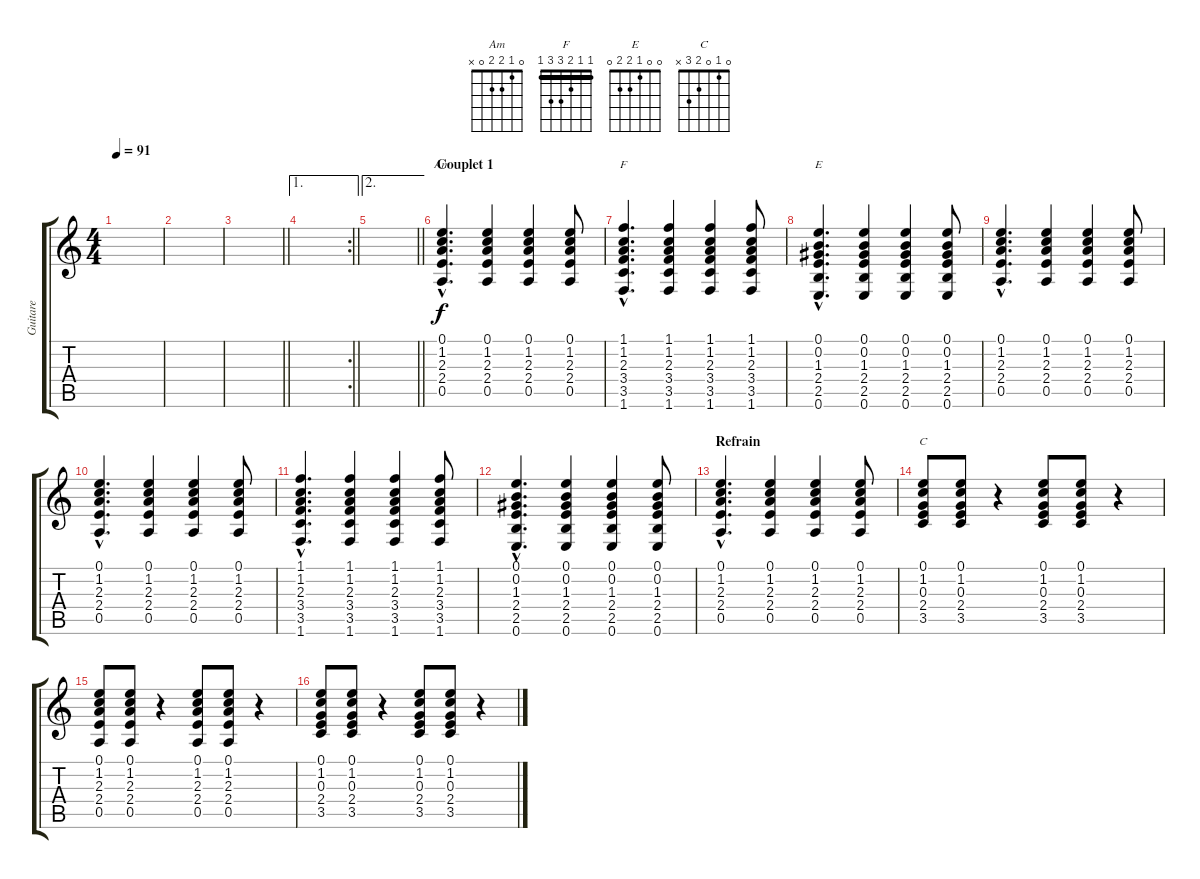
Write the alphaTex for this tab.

\track ("Guitare" "Guitare") {instrument acousticguitarnylon}
\staff {score tabs}
\tuning (E4 B3 G3 D3 A2 E2) {hide}
\chord ("Am" 0 1 2 2 0 x)
\chord ("F" 1 1 2 3 3 1) {barre 1}
\chord ("E" 0 0 1 2 2 0)
\chord ("C" 0 1 0 2 3 x)
\ts (4 4)
\tempo 91
\clef g2
\ks c
|
|
\barLineRight lightlight
|
\ae 1
\rc 2
\barLineRight lightlight
|
\ae 2
\barLineRight lightlight
|
\section ("" "Couplet 1")
(0.1{hac} 1.2{hac} 2.3{hac} 2.4{hac} 0.5{hac}).4{d ch "Am"} (0.1 1.2 2.3 2.4 0.5).4 (0.1 1.2 2.3 2.4 0.5).4 (0.1 1.2 2.3 2.4 0.5).8 |
(1.1{hac} 1.2{hac} 2.3{hac} 3.4{hac} 3.5{hac} 1.6{hac}).4{d ch "F"} (1.1 1.2 2.3 3.4 3.5 1.6).4 (1.1 1.2 2.3 3.4 3.5 1.6).4 (1.1 1.2 2.3 3.4 3.5 1.6).8 |
(0.1{hac} 0.2{hac} 1.3{hac} 2.4{hac} 2.5{hac} 0.6{hac}).4{d ch "E"} (0.1 0.2 1.3 2.4 2.5 0.6).4 (0.1 0.2 1.3 2.4 2.5 0.6).4 (0.1 0.2 1.3 2.4 2.5 0.6).8 |
(0.1{hac} 1.2{hac} 2.3{hac} 2.4{hac} 0.5{hac}).4{d} (0.1 1.2 2.3 2.4 0.5).4 (0.1 1.2 2.3 2.4 0.5).4 (0.1 1.2 2.3 2.4 0.5).8 |
(0.1{hac} 1.2{hac} 2.3{hac} 2.4{hac} 0.5{hac}).4{d} (0.1 1.2 2.3 2.4 0.5).4 (0.1 1.2 2.3 2.4 0.5).4 (0.1 1.2 2.3 2.4 0.5).8 |
(1.1{hac} 1.2{hac} 2.3{hac} 3.4{hac} 3.5{hac} 1.6{hac}).4{d} (1.1 1.2 2.3 3.4 3.5 1.6).4 (1.1 1.2 2.3 3.4 3.5 1.6).4 (1.1 1.2 2.3 3.4 3.5 1.6).8 |
(0.1{hac} 0.2{hac} 1.3{hac} 2.4{hac} 2.5{hac} 0.6{hac}).4{d} (0.1 0.2 1.3 2.4 2.5 0.6).4 (0.1 0.2 1.3 2.4 2.5 0.6).4 (0.1 0.2 1.3 2.4 2.5 0.6).8 |
\section ("" "Refrain")
(0.1{hac} 1.2{hac} 2.3{hac} 2.4{hac} 0.5{hac}).4{d} (0.1 1.2 2.3 2.4 0.5).4 (0.1 1.2 2.3 2.4 0.5).4 (0.1 1.2 2.3 2.4 0.5).8 |
(0.1 1.2 0.3 2.4 3.5).8{ch "C"} (0.1 1.2 0.3 2.4 3.5).8 r.4 (0.1 1.2 0.3 2.4 3.5).8 (0.1 1.2 0.3 2.4 3.5).8 r.4 |
(0.1 1.2 2.3 2.4 0.5).8 (0.1 1.2 2.3 2.4 0.5).8 r.4 (0.1 1.2 2.3 2.4 0.5).8 (0.1 1.2 2.3 2.4 0.5).8 r.4 |
(0.1 1.2 0.3 2.4 3.5).8 (0.1 1.2 0.3 2.4 3.5).8 r.4 (0.1 1.2 0.3 2.4 3.5).8 (0.1 1.2 0.3 2.4 3.5).8 r.4
